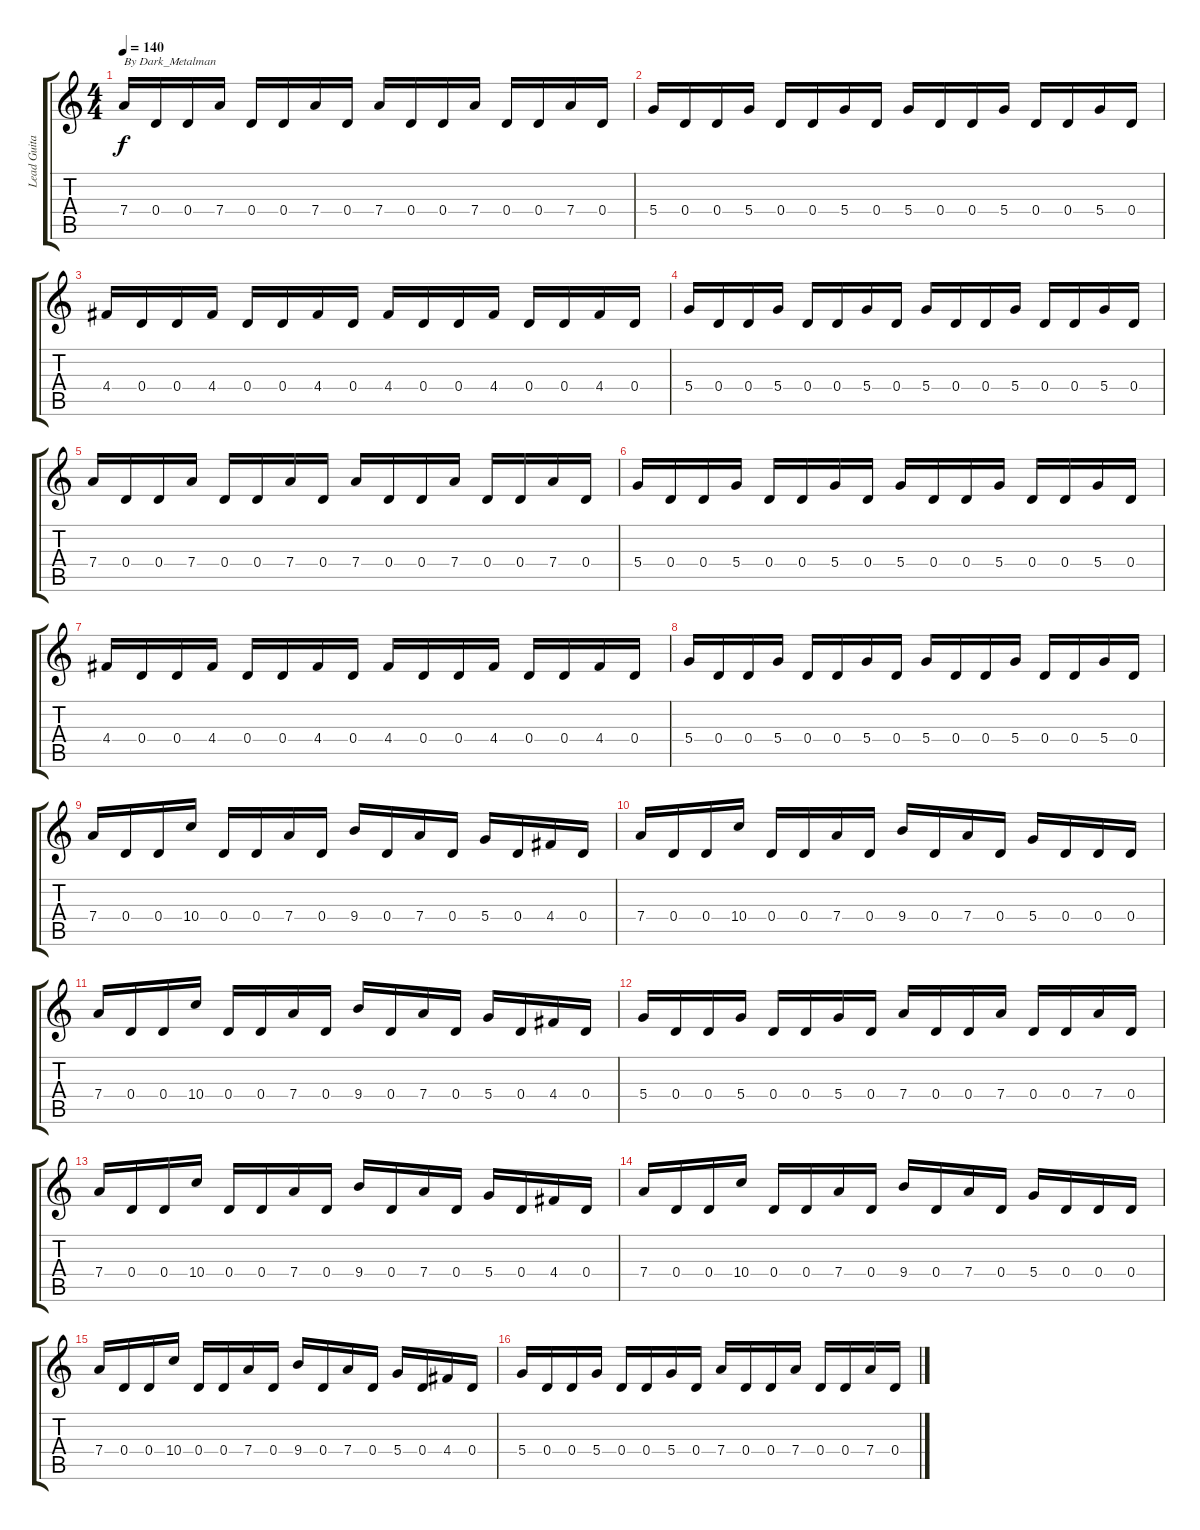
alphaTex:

\track ("Lead Guitar" "Lead Guita") {instrument distortionguitar}
\staff {score tabs}
\tuning (E4 B3 G3 D3 A2 E2) {hide}
\ts (4 4)
\tempo 140
\clef g2
\ks c
7.4.16{txt "By Dark_Metalman" dy f instrument distortionguitar} 0.4.16 0.4.16 7.4.16 0.4.16 0.4.16 7.4.16 0.4.16 7.4.16 0.4.16 0.4.16 7.4.16 0.4.16 0.4.16 7.4.16 0.4.16 |
5.4.16 0.4.16 0.4.16 5.4.16 0.4.16 0.4.16 5.4.16 0.4.16 5.4.16 0.4.16 0.4.16 5.4.16 0.4.16 0.4.16 5.4.16 0.4.16 |
4.4.16 0.4.16 0.4.16 4.4.16 0.4.16 0.4.16 4.4.16 0.4.16 4.4.16 0.4.16 0.4.16 4.4.16 0.4.16 0.4.16 4.4.16 0.4.16 |
5.4.16 0.4.16 0.4.16 5.4.16 0.4.16 0.4.16 5.4.16 0.4.16 5.4.16 0.4.16 0.4.16 5.4.16 0.4.16 0.4.16 5.4.16 0.4.16 |
7.4.16 0.4.16 0.4.16 7.4.16 0.4.16 0.4.16 7.4.16 0.4.16 7.4.16 0.4.16 0.4.16 7.4.16 0.4.16 0.4.16 7.4.16 0.4.16 |
5.4.16 0.4.16 0.4.16 5.4.16 0.4.16 0.4.16 5.4.16 0.4.16 5.4.16 0.4.16 0.4.16 5.4.16 0.4.16 0.4.16 5.4.16 0.4.16 |
4.4.16 0.4.16 0.4.16 4.4.16 0.4.16 0.4.16 4.4.16 0.4.16 4.4.16 0.4.16 0.4.16 4.4.16 0.4.16 0.4.16 4.4.16 0.4.16 |
5.4.16 0.4.16 0.4.16 5.4.16 0.4.16 0.4.16 5.4.16 0.4.16 5.4.16 0.4.16 0.4.16 5.4.16 0.4.16 0.4.16 5.4.16 0.4.16 |
7.4.16 0.4.16 0.4.16 10.4.16 0.4.16 0.4.16 7.4.16 0.4.16 9.4.16 0.4.16 7.4.16 0.4.16 5.4.16 0.4.16 4.4.16 0.4.16 |
7.4.16 0.4.16 0.4.16 10.4.16 0.4.16 0.4.16 7.4.16 0.4.16 9.4.16 0.4.16 7.4.16 0.4.16 5.4.16 0.4.16 0.4.16 0.4.16 |
7.4.16 0.4.16 0.4.16 10.4.16 0.4.16 0.4.16 7.4.16 0.4.16 9.4.16 0.4.16 7.4.16 0.4.16 5.4.16 0.4.16 4.4.16 0.4.16 |
5.4.16 0.4.16 0.4.16 5.4.16 0.4.16 0.4.16 5.4.16 0.4.16 7.4.16 0.4.16 0.4.16 7.4.16 0.4.16 0.4.16 7.4.16 0.4.16 |
7.4.16 0.4.16 0.4.16 10.4.16 0.4.16 0.4.16 7.4.16 0.4.16 9.4.16 0.4.16 7.4.16 0.4.16 5.4.16 0.4.16 4.4.16 0.4.16 |
7.4.16 0.4.16 0.4.16 10.4.16 0.4.16 0.4.16 7.4.16 0.4.16 9.4.16 0.4.16 7.4.16 0.4.16 5.4.16 0.4.16 0.4.16 0.4.16 |
7.4.16 0.4.16 0.4.16 10.4.16 0.4.16 0.4.16 7.4.16 0.4.16 9.4.16 0.4.16 7.4.16 0.4.16 5.4.16 0.4.16 4.4.16 0.4.16 |
5.4.16 0.4.16 0.4.16 5.4.16 0.4.16 0.4.16 5.4.16 0.4.16 7.4.16 0.4.16 0.4.16 7.4.16 0.4.16 0.4.16 7.4.16 0.4.16
